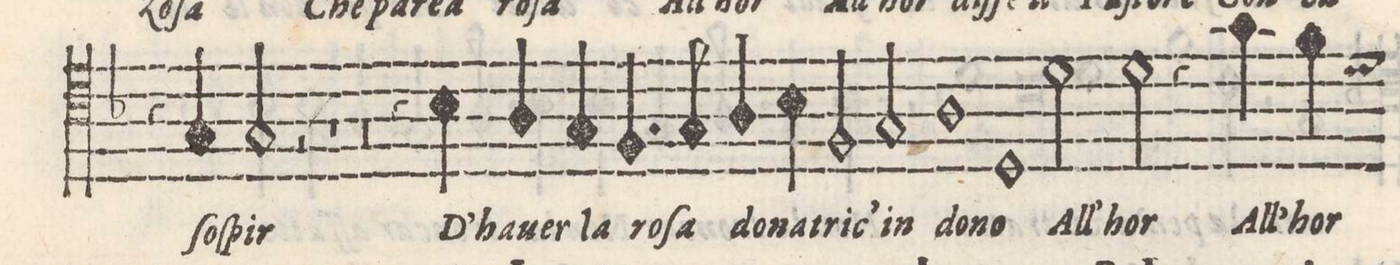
**kern	**text
*I"Sesto	*
*clefC4	*
*k[b-]	*
*met(C)	*
*M2/1	*
4r	.
4G/	ſoſ-
=15-	=15-
2G/	-pir
2r	.
1r	.
=16-	=16-
0r	.
=17-	=17-
4r	.
4B-\	D'ha-
4A/	-uer
4G/	la
4.F/	ro-
8G/	-ſa
4A/	do-
4B-\	-na-
=18-	=18-
2F/	-tric'
2G/	in
1A	do-
=19-	=19-
1D	-no
2d\	All'
2d\	hor
=20-	=20-
4r	.
4g\	All'
4f\	hor
*-	*-
